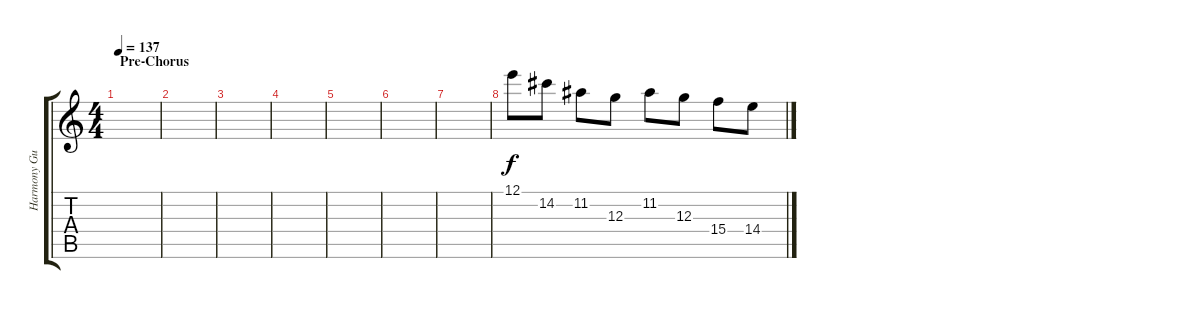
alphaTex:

\track ("Harmony Guitar 2" "Harmony Gu") {instrument distortionguitar}
\staff {score tabs}
\tuning (E4 B3 G3 D3 A2 D2) {hide}
\ts (4 4)
\section ("" "Pre-Chorus")
\tempo 137
\clef g2
\ks c
|
|
|
|
|
|
|
12.1.8 14.2.8 11.2.8 12.3.8 11.2.8 12.3.8 15.4.8 14.4.8
